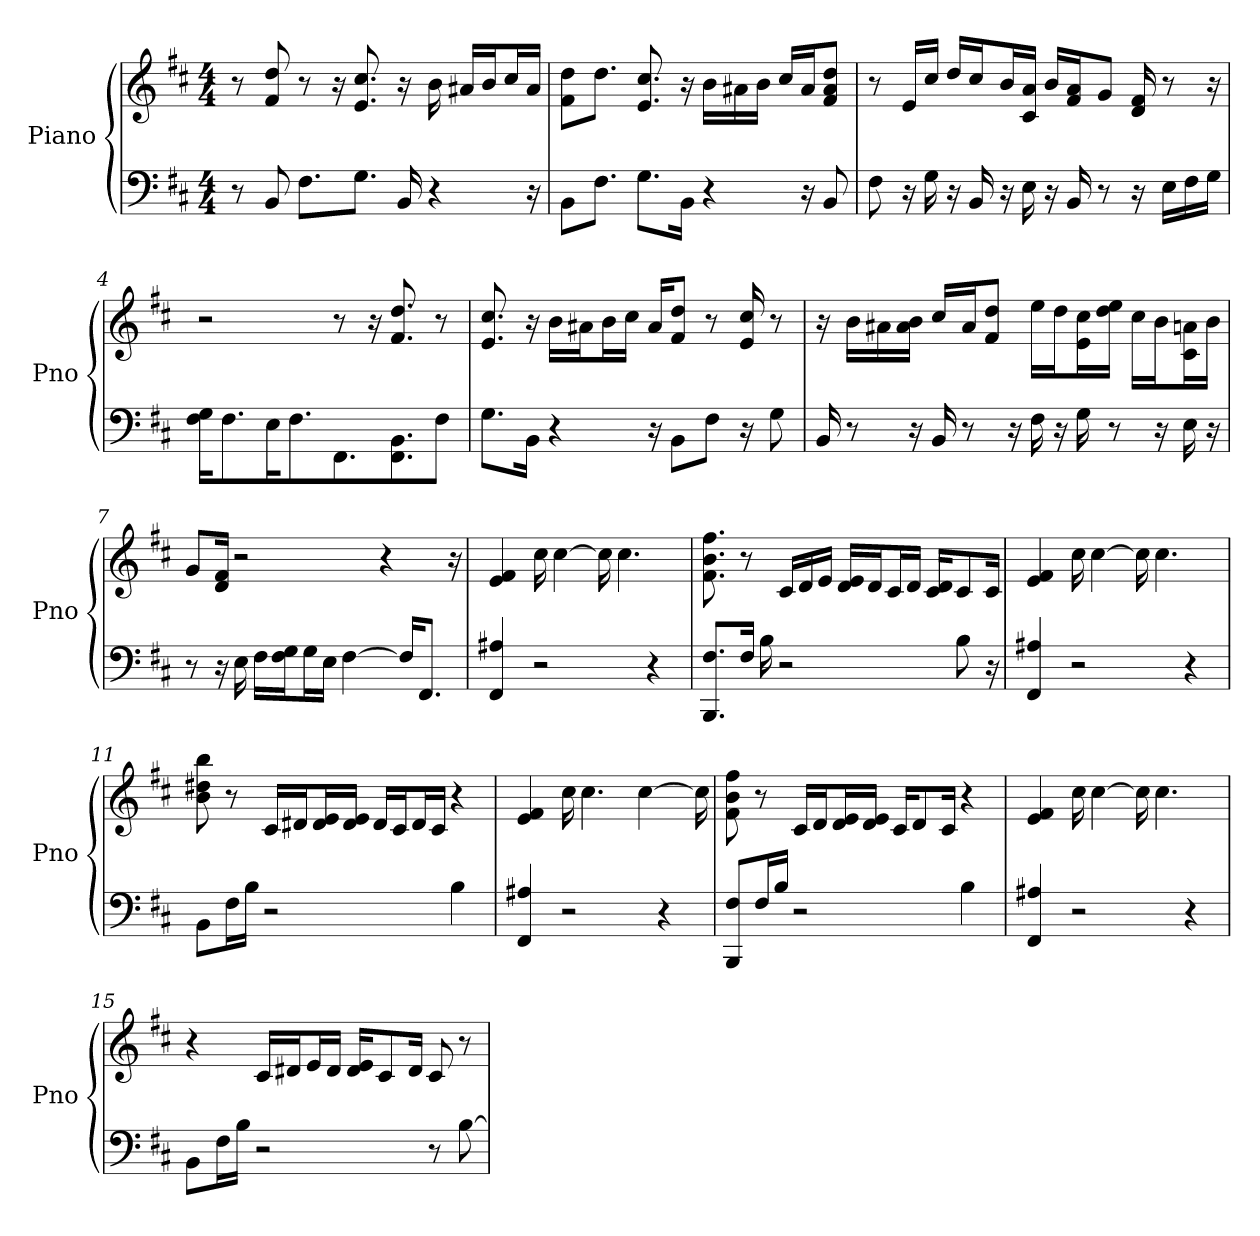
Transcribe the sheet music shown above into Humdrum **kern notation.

**kern	**kern
*part1	*part1
*staff2	*staff1
*I"Piano	*
*I'Pno	*
*clefF4	*clefG2
*k[f#c#]	*k[f#c#]
*D:	*D:
*M4/4	*M4/4
*MM65	*MM65
=1	=1
8r	8r
8BB	8dd 8f#
8.F#\L	8r
.	16r
8.G\J	8.cc# 8.e
16BB	16r
4r	16b
.	16a#/LL
.	16b/J
.	16cc#/L
16r	16a#/JJ
=2	=2
8BB\L	8dd\ 8f#\L
8.F#\J	8.dd\J
8.G\L	8.cc# 8.e
16BB\Jk	16r
4r	16b\LL
.	16a#\
.	16b\JJ
.	16cc#/LL
16r	16a#/J
8BB	8a#/ 8dd/ 8f#/J
=3	=3
8F#	8r
16r	16e/LL
16G	16cc#/JJ
16r	16dd/LL
16BB	16cc#/J
16r	16b/L
16E	16a/ 16c#/JJ
16r	16b/LL
16BB	16a/ 16f#/J
8r	8g/J
16r	16d 16f#
16E\LL	8r
16F#\	.
16G\JJ	16r
=4	=4
16F#\ 16G\KL	2r
8.F#\J	.
16E\KL	.
8.F#\J	.
8.FF#/L	8r
.	16r
8.BB/ 8.FF#/J	8.f# 8.dd
8F#J	8r
=5	=5
8.G\L	8.cc# 8.e
16BB\Jk	16r
4r	16b\LL
.	16a#\J
.	16b\L
.	16cc#\JJ
16r	16a#/KL
8BB\L	8dd/ 8f#/J
8F#\J	8r
16r	16cc# 16e
8G	8r
=6	=6
16BB	16r
8r	16b\LL
.	16a#\
16r	16a#\ 16b\JJ
16BB	16cc#/LL
8r	16a#/J
.	8dd/ 8f#/J
16r	.
16F#	16ee\LL
16r	16dd\J
16G	16e\ 16cc#\L
8r	16ee\ 16dd\JJ
.	16cc#\LL
16r	16b\J
16E	16a\ 16c#\L
16r	16b\JJ
=7	=7
8r	8g/L
16r	16f#/ 16d/Jk
16E	2r
16F#\LL	.
16G\ 16F#\J	.
16G\L	.
16E\JJ	.
[4F#	.
.	4r
16F#/KL]	.
8.FF#/J	.
.	16r
=8	=8
4A# 4FF#	4f# 4e
2r	16cc#
.	[4cc#
.	16cc#]
.	4.cc#
4r	.
=9	=9
8.BBB/ 8.F#/L	8.b 8.ff# 8.f#
16F#/Jk	8r
16B	.
2r	16c#/LL
.	16d/
.	16e/JJ
.	16d/ 16e/LL
.	16d/J
.	16c#/L
.	16d/JJ
.	16c#/ 16d/KL
8B	8c#/
16r	16c#/Jk
=10	=10
4A# 4FF#	4e 4f#
2r	16cc#
.	[4cc#
.	16cc#]
.	4.cc#
4r	.
=11	=11
8BB\L	8bb 8dd# 8b
16F#\L	8r
16B\JJ	.
2r	16c#/LL
.	16d#/J
.	16d#/ 16e/L
.	16d#/ 16e/JJ
.	16d#/LL
.	16c#/J
.	16d#/L
.	16c#/JJ
4B	4r
=12	=12
4FF# 4A#	4f# 4e
2r	16cc#
.	4.cc#
.	[4cc#
4r	.
.	16cc#]
=13	=13
8BBB/ 8F#/L	8ff# 8b 8f#
16F#/L	8r
16B/JJ	.
2r	16c#/LL
.	16d/J
.	16e/ 16d/L
.	16e/ 16d/JJ
.	16c#/KL
.	8d/
.	16c#/Jk
4B	4r
=14	=14
4A# 4FF#	4e 4f#
2r	16cc#
.	[4cc#
.	16cc#]
.	4.cc#
4r	.
=15	=15
8BB\L	4r
16F#\L	.
16B\JJ	.
2r	16c#/LL
.	16d#/J
.	16e/L
.	16d#/JJ
.	16e/ 16d#/KL
.	8c#/
.	16d#/Jk
8r	8c#
[8B	8r
=	=
*-	*-
